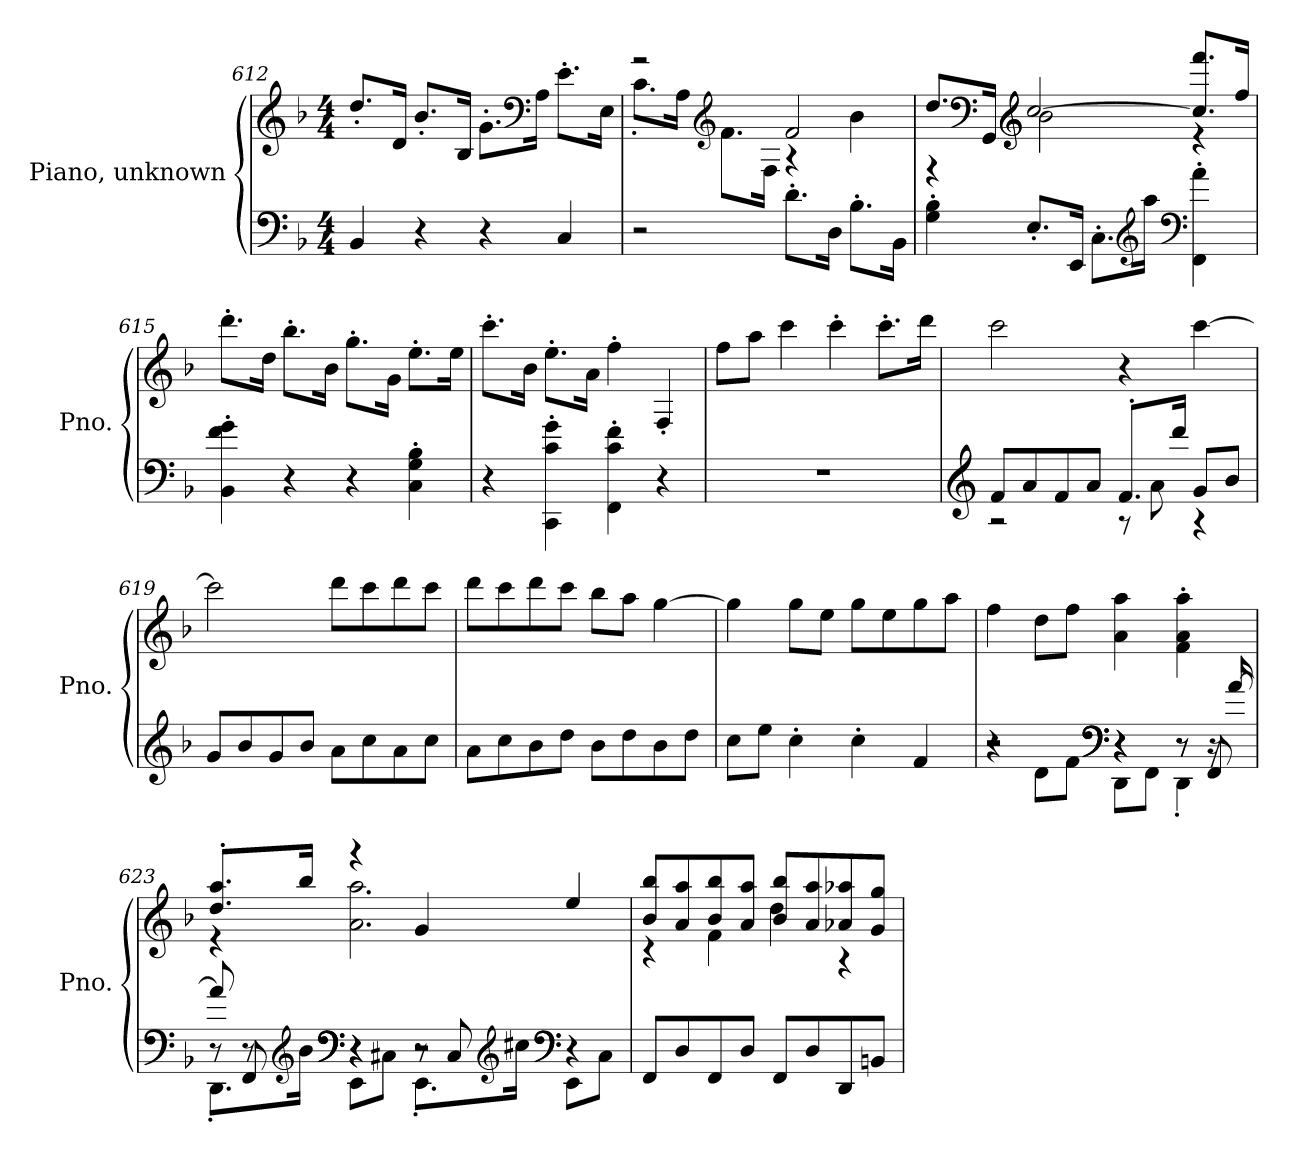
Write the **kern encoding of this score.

**kern	**kern
*part1	*part1
*staff2	*staff1
*I"Piano, unknown	*
*I'Pno.	*
*clefF4	*clefG2
*k[b-]	*k[b-]
*M4/4	*M4/4
=612	=612
4BB-/	8.dd'/L
.	16d/Jk
4r	8.b-'/L
.	16B-/Jk
4r	8.g'\L
*	*clefF4
.	16A\Jk
4C/	8.e'\L
.	16E\Jk
=613	=613
*	*^
2r	2r	8.c'\L
.	.	16A\Jk
*	*clefG2	*
.	.	8.f\L
.	.	16F\Jk
8.d'\L	2f/	4r
16D\Jk	.	.
8.B-'\L	.	4b-\
16BB-\Jk	.	.
!!LO:LB:g=z	!!
=614	=614	=614
4G\' 4B-\'	8.dd/L	4r
*	*clefF4	*
.	16GG/Jk	.
*	*clefG2	*
8.E'/L	[2cc/	2b-\
16EE/Jk	.	.
8.C'\L	.	.
*clefG2	*	*
16aa\Jk	.	.
*clefF4	*	*
4FF\' 4a\'	8.cc/] 8.fff/L	4r
.	16ff/Jk	.
*	*v	*v
=615	=615
4BB-\' 4f\' 4g\'	8.ddd'\L
.	16dd\Jk
4r	8.bb-'\L
.	16b-\Jk
4r	8.gg'\L
.	16g\Jk
4C\' 4G\' 4B-\'	8.ee'\L
.	16ee\Jk
=616	=616
4r	8.ccc'\L
.	16b-\Jk
4CC\' 4c\' 4g\'	8.ee'\L
.	16a\Jk
4FF\' 4c\' 4f\'	4ff'\
4r	4F'/
=617	=617
1r	8ff\L
.	8aa\J
.	4ccc\
.	4ccc'\
.	8.ccc'\L
.	16ddd\Jk
!!LO:LB:g=z
=618	=618
*clefG2	*
*^	*
8f/L	2r	2ccc\
8a/	.	.
8f/	.	.
8a/J	.	.
8.f'/L	8r	4r
.	8a\	.
16ddd/Jk	.	.
8g/L	4r	[4ccc\
8b-/J	.	.
*v	*v	*
=619	=619
8g/L	2ccc\]
8b-/	.
8g/	.
8b-/J	.
8a\L	8ddd\L
8cc\	8ccc\
8a\	8ddd\
8cc\J	8ccc\J
=620	=620
8a\L	8ddd\L
8cc\	8ccc\
8b-\	8ddd\
8dd\J	8ccc\J
8b-\L	8bb-\L
8dd\	8aa\J
8b-\	[4gg\
8dd\J	.
=621	=621
8cc\L	4gg\]
8ee\J	.
4cc'\	8gg\L
.	8ee\J
4cc'\	8gg\L
.	8ee\
4f/	8gg\
.	8aa\J
!!LO:LB:g=z
=622	=622
*^	*
*	*^	*
2r	4r	2r	4ff\
.	8d\L	.	8dd\L
.	8f\J	.	8ff\J
*clefF4	*	*	*
4r	8DD\L	4r	4a\ 4aa\
.	8FF\J	.	.
8r	4DD'\	8r	4f\' 4a\' 4aa\'
16r	.	8FF/	.
[16a/	.	.	.
=623	=623	=623	=623
*	*	*	*^
8a/]	8.DD'\L	8r	8.dd/' 8.aa/'L	4r
8r	.	8FF/	.	.
*clefG2	*	*	*	*
.	16b-\Jk	.	16bb-/Jk	.
*clefF4	*	*	*	*
4r	8EE\L	4r	4r	2.a\ 2.aa\
.	8C#X\J	.	.	.
2r	8.EE'\L	8r	4g/	.
.	.	8C#/	.	.
*clefG2	*	*	*	*
.	16cc#X\Jk	.	.	.
*clefF4	*	*	*	*
.	8EE\L	4r	4ee/	.
.	8C#\J	.	.	.
*v	*v	*v	*	*
=624	=624	=624
8FF/L	8b-/ 8bb-/L	4r
8D/	8a/ 8aa/	.
8FF/	8b-/ 8bb-/	4f\
8D/J	8a/ 8aa/J	.
8FF/L	8b-/ 8bb-/L	4dd\
8D/	8a/ 8aa/	.
8DD/	8a-X/ 8aa-X/	4r
8BBn/J	8g/ 8gg/J	.
*	*v	*v
=	=
*-	*-
